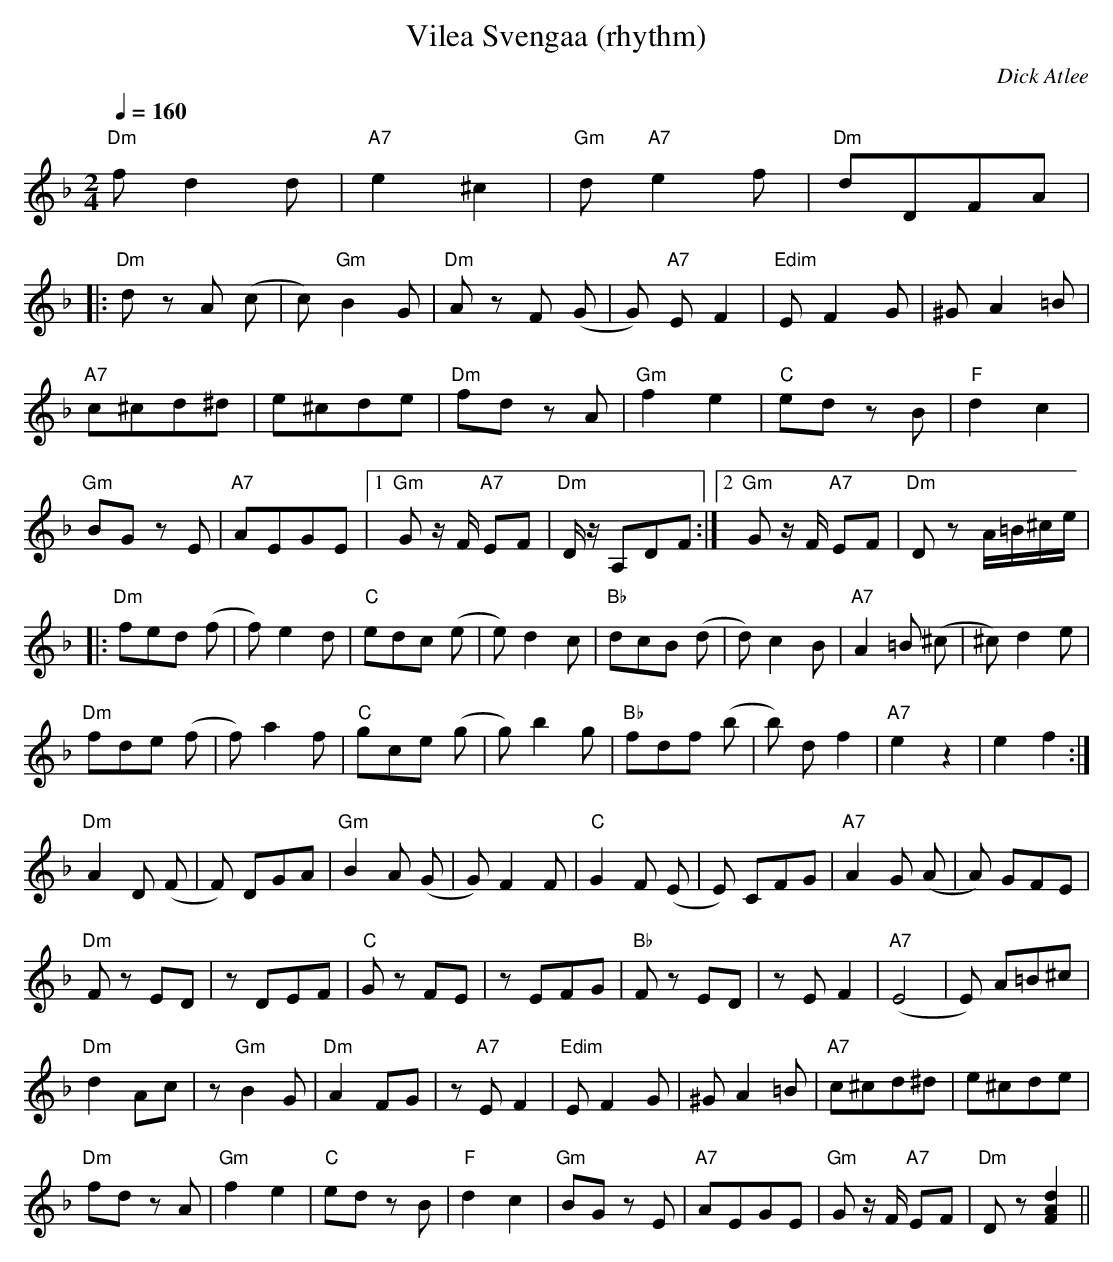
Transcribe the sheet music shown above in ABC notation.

X:1
T:Vilea Svengaa (rhythm)
M:2/4
L:1/8
Q:1/4=160
C:Dick Atlee
K:Dm
"Dm" f d2 d |"A7" e2 ^c2 | "Gm" d "A7" e2 f | "Dm" dDFA | !
|: "Dm" d z A (c | c) "Gm" B2 G | "Dm" A z F (G | G) "A7" E F2 |
"Edim" E F2 G | ^G A2 =B |!
"A7" c^cd^d | e^cde | "Dm" fd z A |"Gm" f2 e2 | "C" ed z B |"F" d2 c2 | !
"Gm" BG z E | "A7" AEGE |[1 "Gm" G z/2 F/2 "A7" EF | "Dm" D/2 z/2A,DF :|
[2 "Gm" G z/2 F/2 "A7" EF | "Dm" D z A/2=B/2^c/2e/2 | !
|: "Dm" fed (f | f) e2 d | "C" edc (e | e) d2 c |
"Bb" dcB (d | d) c2 B | "A7" A2 =B (^c | ^c) d2 e | !
"Dm" fde (f | f) a2 f | "C" gce (g | g) b2 g |
"Bb" fdf (b | b) d f2 | "A7" e2  z2 | e2 f2 :| !
"Dm" A2 D (F | F) DGA | "Gm" B2 A (G | G) F2 F |
"C" G2 F (E | E) CFG | "A7" A2 G (A | A) GFE | !
"Dm" F z ED | z  DEF | "C" G z FE | z EFG |
"Bb" F z ED | z E F2 | "A7" (E4 | E) A=B^c | !
"Dm" d2 Ac | z "Gm" B2 G | "Dm" A2 FG | z "A7" E F2 |
"Edim" E F2 G | ^G A2 =B | "A7" c^cd^d | e^cde | !
"Dm" fd z A | "Gm" f2 e2 | "C" ed z B | "F" d2 c2 |
"Gm" BG z E | "A7" AEGE |"Gm" G z/2 F/2 "A7" EF | "Dm" D z [F2A2d2] ||
